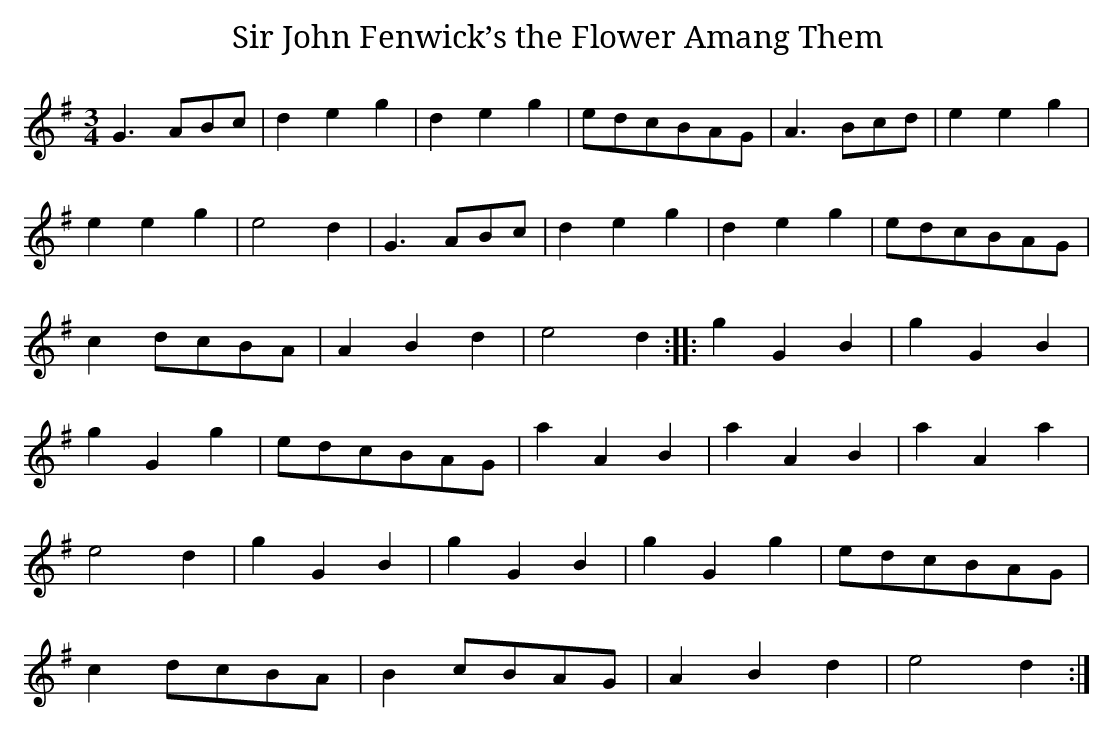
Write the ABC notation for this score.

X:1
T:Sir John Fenwick’s the Flower Amang Them
M:3/4
L:1/8
K:G
G3 ABc|d2e2g2|d2e2g2|edcBAG|A3 Bcd|e2e2g2|
e2e2g2|e4d2|G3 ABc|d2e2g2|d2e2g2|edcBAG|
c2 dcBA|A2B2d2|e4 d2::g2G2B2|g2G2B2|
g2G2g2|edcBAG|a2A2B2|a2A2B2|a2A2a2|
e4d2|g2G2B2|g2G2B2|g2G2g2|edcBAG|
c2 dcBA|B2 cBAG|A2B2d2|e4 d2:|
